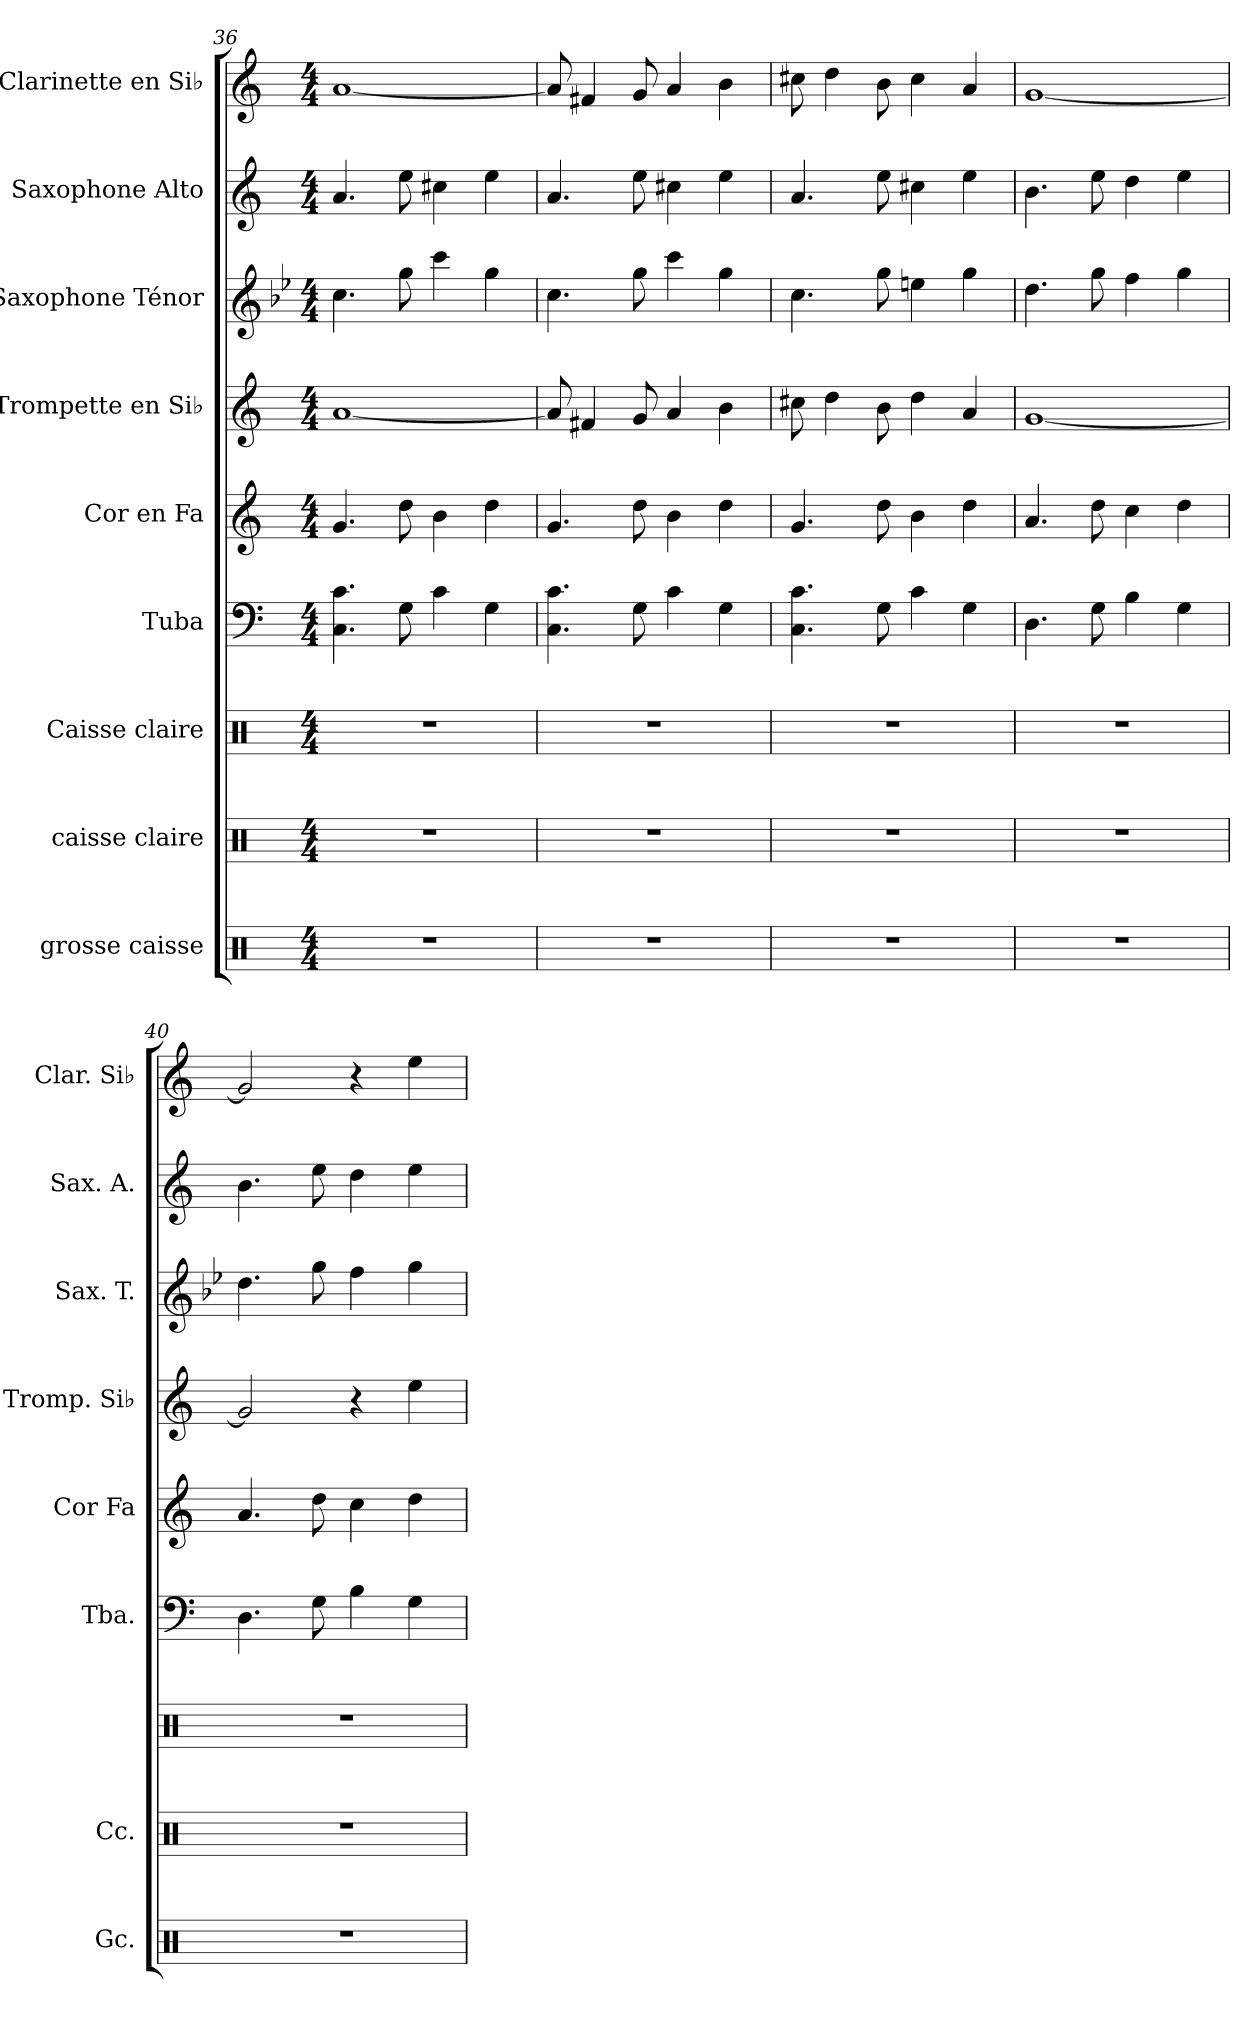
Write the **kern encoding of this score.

**kern	**kern	**kern	**kern	**kern	**kern	**kern	**kern	**kern
*part9	*part8	*part7	*part6	*part5	*part4	*part3	*part2	*part1
*staff9	*staff8	*staff7	*staff6	*staff5	*staff4	*staff3	*staff2	*staff1
*I"grosse caisse	*I"caisse claire	*I"Caisse claire	*I"Tuba	*I"Cor en Fa	*I"Trompette en Si♭	*I"Saxophone Ténor	*I"Saxophone Alto	*I"Clarinette en Si♭
*I'Gc.	*I'Cc.	*	*I'Tba.	*I'Cor Fa	*I'Tromp. Si♭	*I'Sax. T.	*I'Sax. A.	*I'Clar. Si♭
*clefX	*clefX	*clefX	*clefF4	*clefG2	*clefG2	*clefG2	*clefG2	*clefG2
*	*	*	*	*ITrd4c7	*ITrd1c2	*ITrd8c14	*ITrd5c9	*ITrd1c2
*k[]	*k[]	*k[]	*k[]	*k[b-]	*k[b-e-]	*k[b-e-]	*k[b-e-a-]	*k[b-e-]
*M4/4	*M4/4	*M4/4	*M4/4	*M4/4	*M4/4	*M4/4	*M4/4	*M4/4
=36	=36	=36	=36	=36	=36	=36	=36	=36
1r	1r	1r	4.C\ 4.c\	4.c/	[1g	4.c\	4.c/	[1g
.	.	.	8G\	8g\	.	8g\	8g\	.
.	.	.	4c\	4e\	.	4cc\	4en\	.
.	.	.	4G\	4g\	.	4g\	4g\	.
=37	=37	=37	=37	=37	=37	=37	=37	=37
1r	1r	1r	4.C\ 4.c\	4.c/	8g/]	4.c\	4.c/	8g/]
.	.	.	.	.	4en/	.	.	4en/
.	.	.	8G\	8g\	8f/	8g\	8g\	8f/
.	.	.	4c\	4e\	4g/	4cc\	4en\	4g/
.	.	.	4G\	4g\	4a\	4g\	4g\	4a\
=38	=38	=38	=38	=38	=38	=38	=38	=38
1r	1r	1r	4.C\ 4.c\	4.c/	8bn\	4.c\	4.c/	8bn\
.	.	.	.	.	4cc\	.	.	4cc\
.	.	.	8G\	8g\	8a\	8g\	8g\	8a\
.	.	.	4c\	4e\	4cc\	4en\	4en\	4b\
.	.	.	4G\	4g\	4g/	4g\	4g\	4g/
=39	=39	=39	=39	=39	=39	=39	=39	=39
1r	1r	1r	4.D\	4.d/	[1f	4.d\	4.d\	[1f
.	.	.	8G\	8g\	.	8g\	8g\	.
.	.	.	4B\	4f\	.	4f\	4f\	.
.	.	.	4G\	4g\	.	4g\	4g\	.
=40	=40	=40	=40	=40	=40	=40	=40	=40
1r	1r	1r	4.D\	4.d/	2f/]	4.d\	4.d\	2f/]
.	.	.	8G\	8g\	.	8g\	8g\	.
.	.	.	4B\	4f\	4r	4f\	4f\	4r
.	.	.	4G\	4g\	4dd\	4g\	4g\	4dd\
=	=	=	=	=	=	=	=	=
*-	*-	*-	*-	*-	*-	*-	*-	*-
